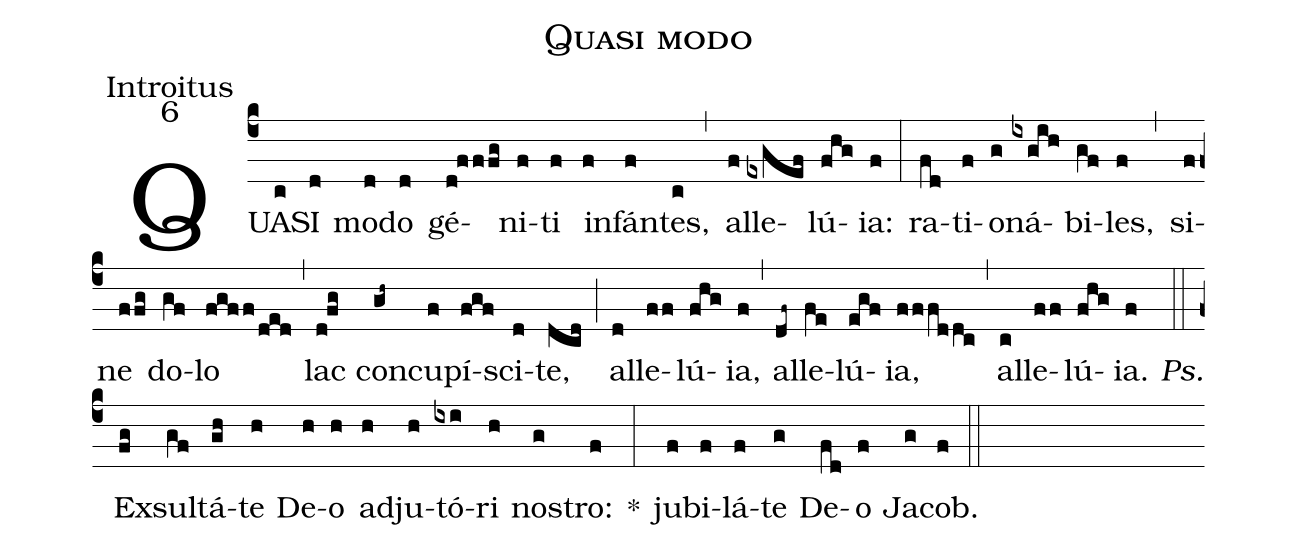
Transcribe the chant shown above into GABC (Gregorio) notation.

name:Quasi modo;
office-part:Introitus;
mode:6;
%%
annotation: Intr.
annotation: VI
%%
(c4) QUA(c)SI(d) mo(d)do(d) () gé(d!fffg)ni(f)ti(f) in(f)fán(f)tes,(c) (,) al(f)le(exgef)lú(fhg)ia:(f) (:) ra(fd)ti(f)o(g)ná(ixgih)bi(gf)les,(f) (,) si(f)ne(ffg) do(gf)lo(fgff/ded) (,) lac(d!fg) con(gh~)cu(f)pí(fgf)sci(d)te,(dcd) (;) al(d)le(ff)lú(fhg)ia,(f) (,) al(df~)le(fe)lú(egf)ia,(fffddc) (,) al(c)le(ff)lú(fhg)ia.(f) <i>Ps.</i>(::) Ex(fg)sul(gf)tá(gh)te(h) De(h)o(h) ad(h)ju(h)tó(ixi)ri(h) nos(g)tro:(f) *(:) ju(f)bi(f)lá(f)te(g) De(fd)o(f) Ja(g)cob.(f) (::)
